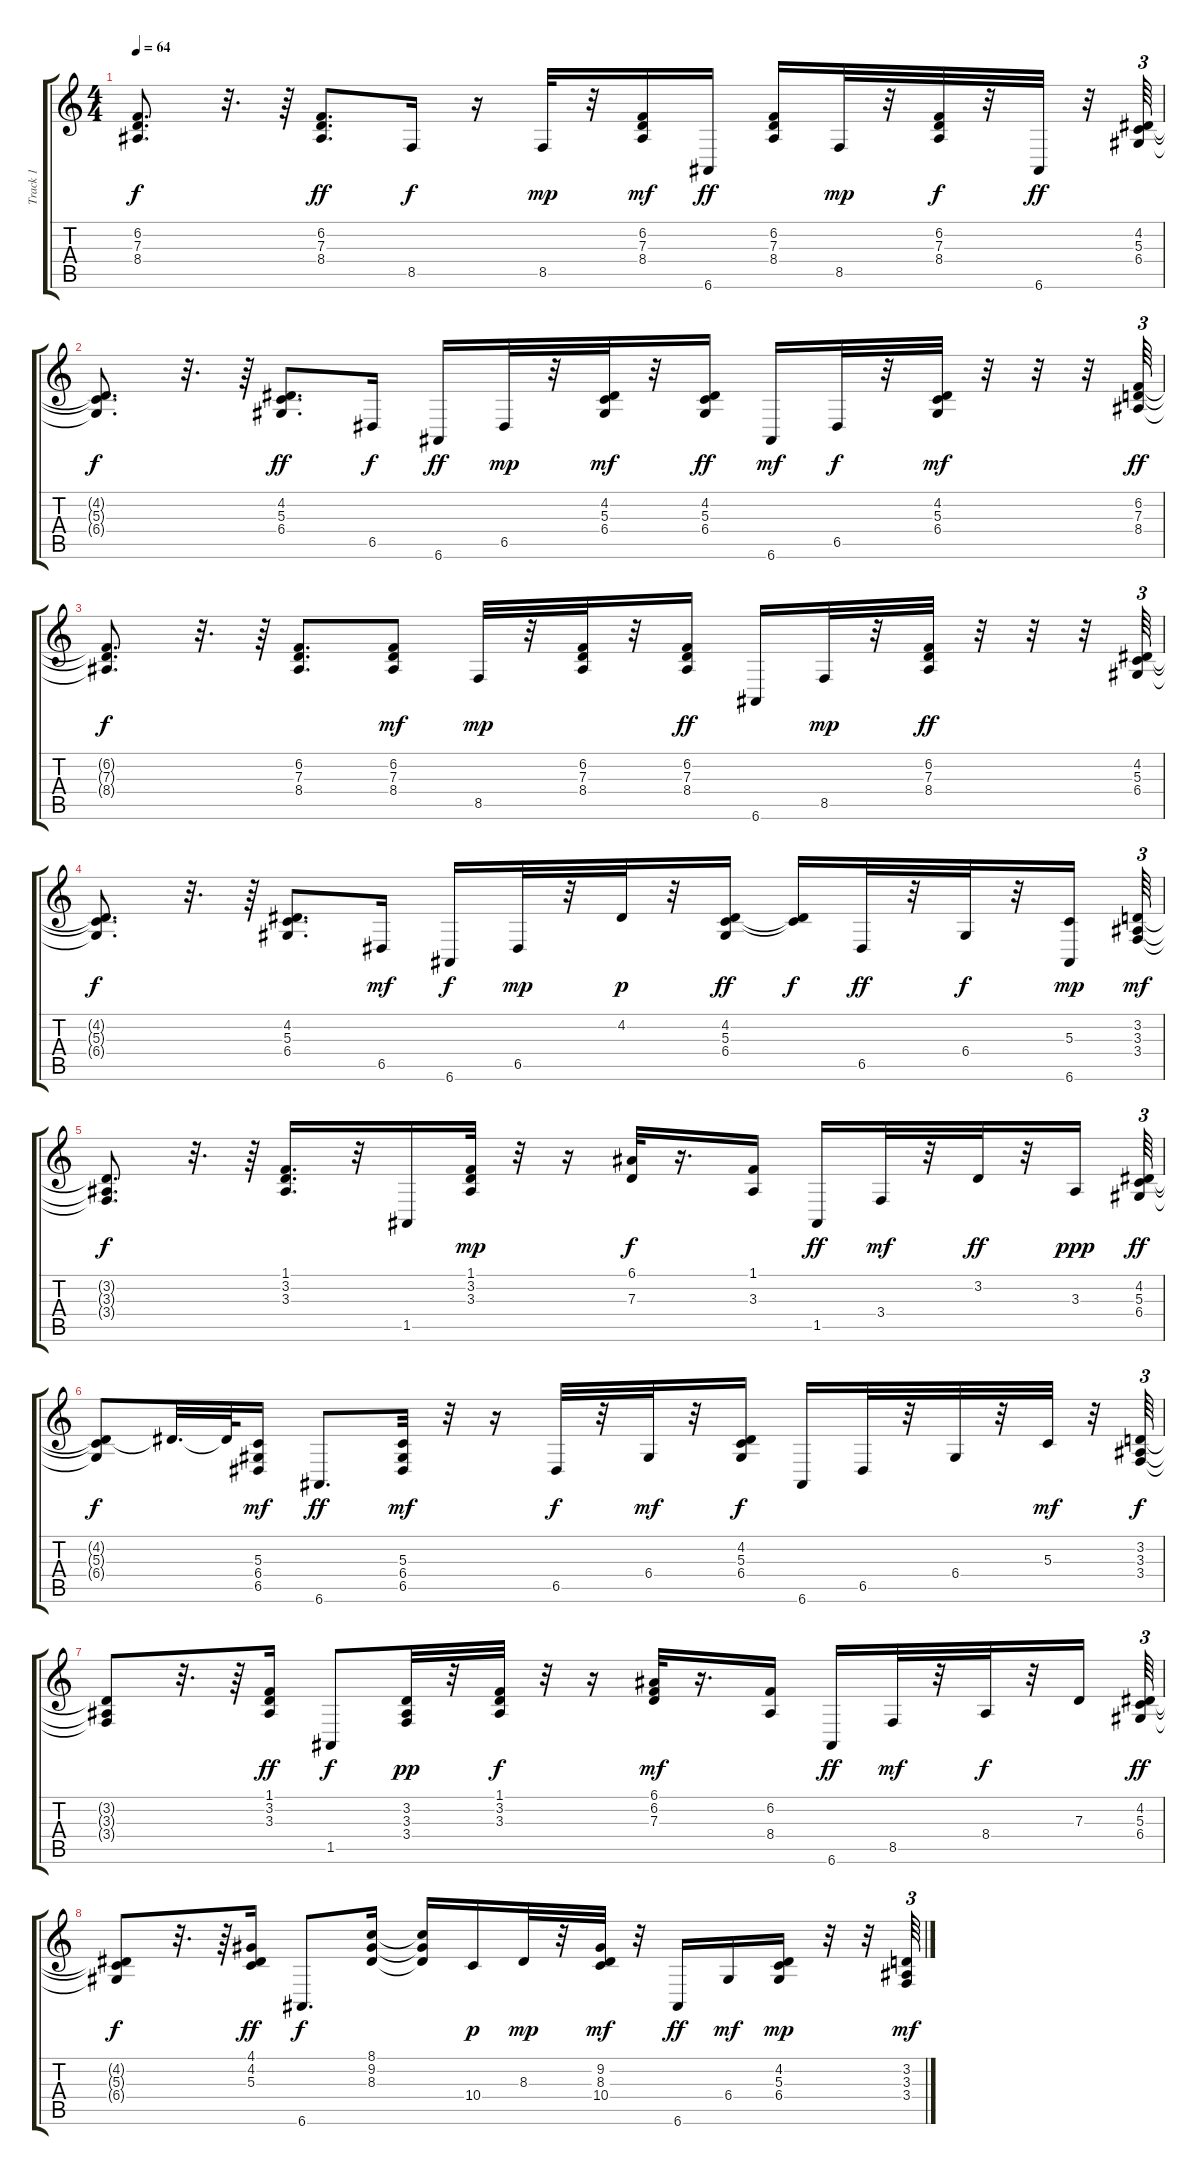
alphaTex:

\track ("Track 1" "Track 1") {instrument acousticgrandpiano}
\staff {score tabs}
\tuning (E4 B3 G3 D3 A2 E2) {hide}
\ts (4 4)
\tempo 64
\clef g2
\ks c
(6.2{t} 7.3{t} 8.4{t}).8{d dy f} r.32{d} r.64 (6.2 7.3 8.4).8{d dy ff} 8.5.16{dy f} r.16 8.5.32{dy mp} r.32 (6.2 7.3 8.4).16{dy mf} 6.6.16{dy ff} (6.2 7.3 8.4).16 8.5.32{dy mp} r.32 (6.2 7.3 8.4).32{dy f} r.32 6.6.32{dy ff} r.32 (4.2 5.3 6.4).64{tu (3 2)} |
(4.2{t} 5.3{t} 6.4{t}).8{d dy f} r.32{d} r.64 (4.2 5.3 6.4).8{d dy ff} 6.5.16{dy f} 6.6.16{dy ff} 6.5.32{dy mp} r.32 (4.2 5.3 6.4).32{dy mf} r.32 (4.2 5.3 6.4).16{dy ff} 6.6.16{dy mf} 6.5.32{dy f} r.32 (4.2 5.3 6.4).32{dy mf} r.32 r.32 r.32 (6.2 7.3 8.4).64{tu (3 2) dy ff} |
(6.2{t} 7.3{t} 8.4{t}).8{d dy f} r.32{d} r.64 (6.2 7.3 8.4).8{d} (6.2 7.3 8.4).8{dy mf} 8.5.32{dy mp} r.32 (6.2 7.3 8.4).32 r.32 (6.2 7.3 8.4).16{dy ff} 6.6.16 8.5.32{dy mp} r.32 (6.2 7.3 8.4).32{dy ff} r.32 r.32 r.32 (4.2 5.3 6.4).64{tu (3 2)} |
(4.2{t} 5.3{t} 6.4{t}).8{d dy f} r.32{d} r.64 (4.2 5.3 6.4).8{d} 6.5.16{dy mf} 6.6.16{dy f} 6.5.32{dy mp} r.32 4.2.32{dy p} r.32 (4.2 5.3 6.4).16{dy ff} (4.2{t} 5.3{t}).16{dy f} 6.5.32{dy ff} r.32 6.4.32{dy f} r.32 (5.3 6.6).16{dy mp} (3.2 3.3 3.4).64{tu (3 2) dy mf} |
(3.2{t} 3.3{t} 3.4{t}).8{d dy f} r.32{d} r.64 (1.1 3.2 3.3).16{d} r.32 1.5.16 (1.1 3.2 3.3).32{dy mp} r.32 r.16 (6.1 7.3).32{dy f} r.16{d} (1.1 3.3).16 1.5.16{dy ff} 3.4.32{dy mf} r.32 3.2.32{dy ff} r.32 3.3.16{dy ppp} (4.2 5.3 6.4).64{tu (3 2) dy ff} |
(4.2{t} 5.3{t} 6.4{t}).8{dy f} 4.2{t}.32{d} 4.2{t}.64 (5.3 6.4 6.5).16{dy mf} 6.6.8{d dy ff} (5.3 6.4 6.5).32{dy mf} r.32 r.16 6.5.32{dy f} r.32 6.4.32{dy mf} r.32 (4.2 5.3 6.4).16{dy f} 6.6.16 6.5.32 r.32 6.4.32 r.32 5.3.32{dy mf} r.32 (3.2 3.3 3.4).64{tu (3 2) dy f} |
(3.2{t} 3.3{t} 3.4{t}).8 r.32{d} r.64 (1.1 3.2 3.3).16{dy ff} 1.5.8{dy f} (3.2 3.3 3.4).32{dy pp} r.32 (1.1 3.2 3.3).32{dy f} r.32 r.16 (6.1 6.2 7.3).32{dy mf} r.16{d} (6.2 8.4).16 6.6.16{dy ff} 8.5.32{dy mf} r.32 8.4.32{dy f} r.32 7.3.16 (4.2 5.3 6.4).64{tu (3 2) dy ff} |
(4.2{t} 5.3{t} 6.4{t}).8{dy f} r.32{d} r.64 (4.1 4.2 5.3).16{dy ff} 6.6.8{d dy f} (8.1 9.2 8.3).16 (8.1{t} 9.2{t} 8.3{t}).16 10.4.16{dy p} 8.3.32{dy mp} r.32 (9.2 8.3 10.4).32{dy mf} r.32 6.6.16{dy ff} 6.4.16{dy mf} (4.2 5.3 6.4).16{dy mp} r.32 r.32 (3.2 3.3 3.4).64{tu (3 2) dy mf}
